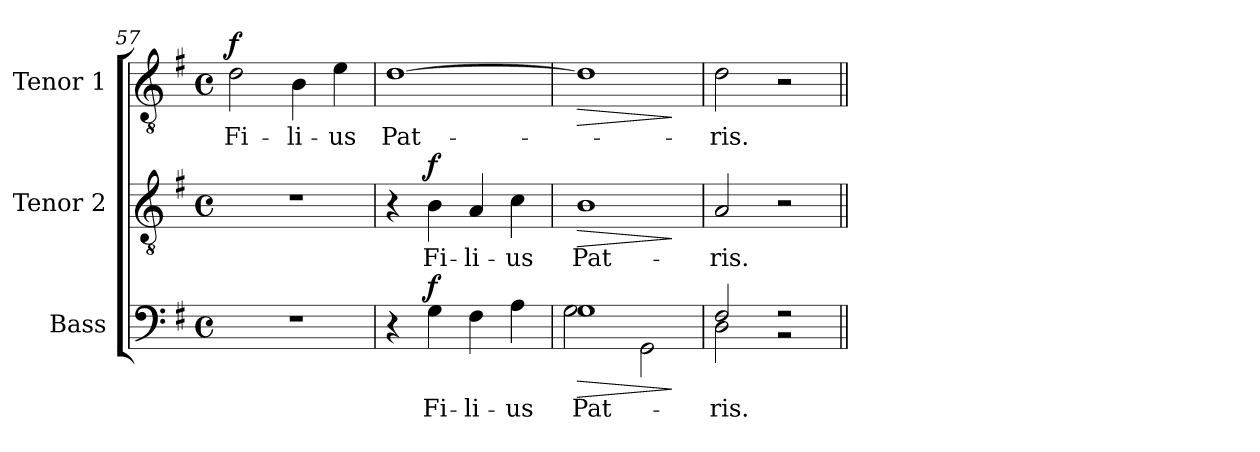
**kern	**text	**dynam	**kern	**text	**dynam	**kern	**text	**dynam
*part3	*part3	*part3	*part2	*part2	*part2	*part1	*part1	*part1
*staff3	*staff3	*staff3	*staff2	*staff2	*staff2	*staff1	*staff1	*staff1
*I"Bass	*	*	*I"Tenor 2	*	*	*I"Tenor 1	*	*
*I'B.	*	*	*I'T. 2	*	*	*I'T. 1	*	*
*clefF4	*	*	*clefGv2	*	*	*clefGv2	*	*
*k[f#]	*	*	*k[f#]	*	*	*k[f#]	*	*
*G:	*	*	*G:	*	*	*G:	*	*
*M4/4	*	*	*M4/4	*	*	*M4/4	*	*
*met(c)	*	*	*met(c)	*	*	*met(c)	*	*
=57	=57	=57	=57	=57	=57	=57	=57	=57
!	!	!	!	!	!	!	!LO:LY:b	!LO:DY:a
1r	.	.	1r	.	.	2d\	Fi-	f
!	!	!	!	!	!	!	!LO:LY:b	!
.	.	.	.	.	.	4B\	-li-	.
!	!	!	!	!	!	!	!LO:LY:b	!
.	.	.	.	.	.	4e\	-us	.
=58	=58	=58	=58	=58	=58	=58	=58	=58
!	!	!	!	!	!	!	!LO:LY:b	!
4r	.	.	4r	.	.	[1d	Pat-	.
!	!LO:LY:b	!LO:DY:a	!	!LO:LY:b	!LO:DY:a	!	!	!
4G\	Fi-	f	4B\	Fi-	f	.	.	.
!	!LO:LY:b	!	!	!LO:LY:b	!	!	!	!
4F#\	-li-	.	4A/	-li-	.	.	.	.
!	!LO:LY:b	!	!	!LO:LY:b	!	!	!	!
4A\	-us	.	4c\	-us	.	.	.	.
=59	=59	=59	=59	=59	=59	=59	=59	=59
!	!LO:LY:b	!LO:HP:b	!	!LO:LY:b	!LO:HP:b	!	!	!LO:HP:b
*^	*	*	*	*	*	*	*	*
1G	2G\	Pat-	>	1B	Pat-	>	1d]	.	>
.	2GG\	.	.	.	.	.	.	.	.
*v	*v	*	*	*	*	*	*	*	*
.	.	]	.	.	]	.	.	]
=60	=60	=60	=60	=60	=60	=60	=60	=60
!	!LO:LY:b	!	!	!LO:LY:b	!	!	!LO:LY:b	!
*^	*	*	*	*	*	*	*	*
2F#/	2D\	-ris.	.	2A/	-ris.	.	2d\	-ris.	.
2r	2r	.	.	2r	.	.	2r	.	.
*v	*v	*	*	*	*	*	*	*	*
=||	=||	=||	=||	=||	=||	=||	=||	=||
*-	*-	*-	*-	*-	*-	*-	*-	*-
